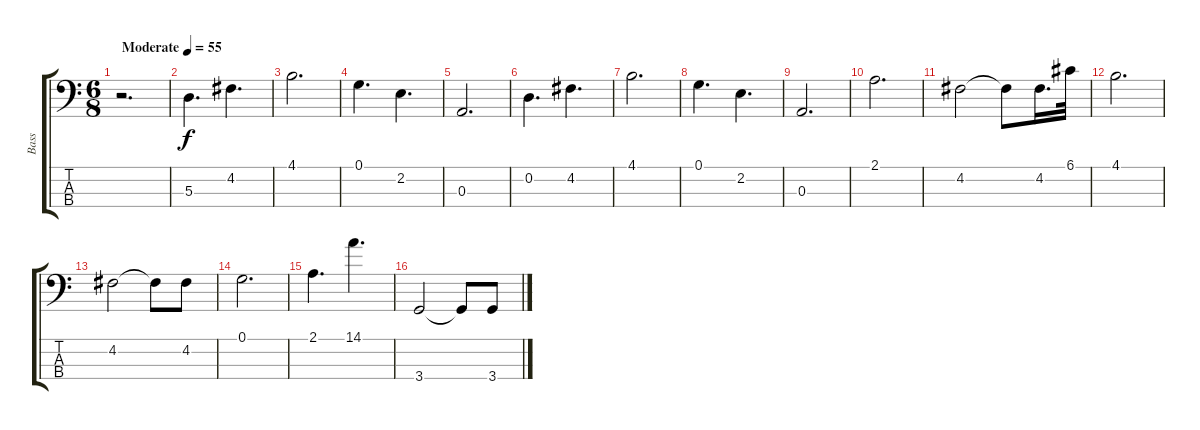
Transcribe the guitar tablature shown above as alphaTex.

\track ("Bass                " "Bass      ") {instrument fretlessbass}
\staff {score tabs}
\tuning (G2 D2 A1 E1) {hide}
\ts (6 8)
\tempo (55 "Moderate")
\clef f4
\ks c
r.2{d dy f instrument fretlessbass} |
5.3.4{d volume 12} 4.2.4{d} |
4.1.2{d} |
0.1.4{d} 2.2.4{d} |
0.3.2{d} |
0.2.4{d} 4.2.4{d} |
4.1.2{d} |
0.1.4{d} 2.2.4{d} |
0.3.2{d} |
2.1.2{d} |
4.2.2 4.2{t}.8 4.2.16{d} 6.1.32 |
4.1.2{d} |
4.2.2 4.2{t}.8 4.2.8 |
0.1.2{d} |
2.1.4{d} 14.1.4{d} |
3.4.2 3.4{t}.8 3.4.8
